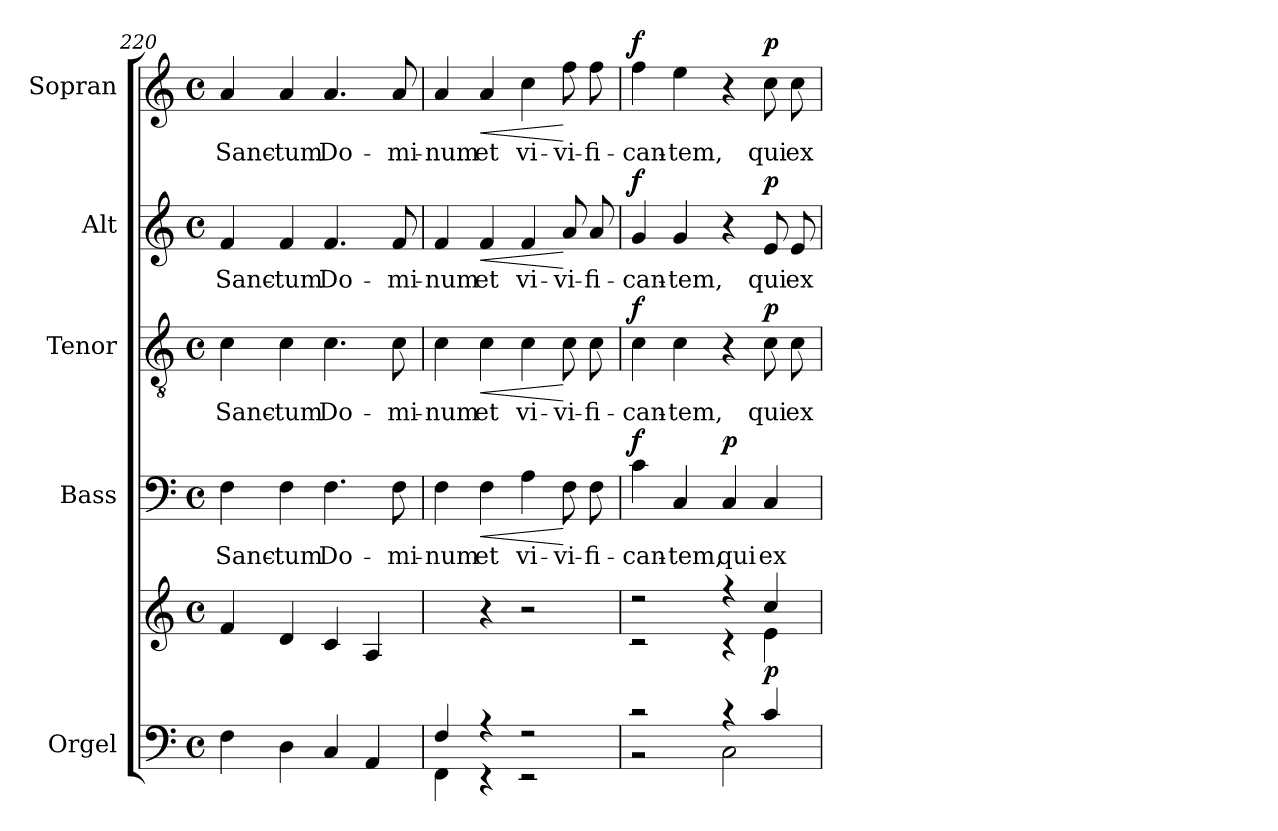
**kern	**kern	**dynam	**kern	**text	**dynam	**kern	**text	**dynam	**kern	**text	**dynam	**kern	**text	**dynam
*part5	*part5	*part5	*part4	*part4	*part4	*part3	*part3	*part3	*part2	*part2	*part2	*part1	*part1	*part1
*staff6	*staff5	*staff5/6	*staff4	*staff4	*staff4	*staff3	*staff3	*staff3	*staff2	*staff2	*staff2	*staff1	*staff1	*staff1
*I"Orgel	*	*	*I"Bass	*	*	*I"Tenor	*	*	*I"Alt	*	*	*I"Sopran	*	*
*I'Org.	*	*	*I'B.	*	*	*I'T.	*	*	*I'A.	*	*	*I'S.	*	*
*clefF4	*clefG2	*	*clefF4	*	*	*clefGv2	*	*	*clefG2	*	*	*clefG2	*	*
*k[]	*k[]	*	*k[]	*	*	*k[]	*	*	*k[]	*	*	*k[]	*	*
*C:	*C:	*	*C:	*	*	*C:	*	*	*C:	*	*	*C:	*	*
*M4/4	*M4/4	*	*M4/4	*	*	*M4/4	*	*	*M4/4	*	*	*M4/4	*	*
*met(c)	*met(c)	*	*met(c)	*	*	*met(c)	*	*	*met(c)	*	*	*met(c)	*	*
=220	=220	=220	=220	=220	=220	=220	=220	=220	=220	=220	=220	=220	=220	=220
!	!	!	!	!LO:LY:b	!	!	!LO:LY:b	!	!	!LO:LY:b	!	!	!LO:LY:b	!
4F\	4f/	.	4F\	Sanc-	.	4c\	Sanc-	.	4f/	Sanc-	.	4a/	Sanc-	.
!	!	!	!	!LO:LY:b	!	!	!LO:LY:b	!	!	!LO:LY:b	!	!	!LO:LY:b	!
4D\	4d/	.	4F\	-tum	.	4c\	-tum	.	4f/	-tum	.	4a/	-tum	.
!	!	!	!	!LO:LY:b	!	!	!LO:LY:b	!	!	!LO:LY:b	!	!	!LO:LY:b	!
4C/	4c/	.	4.F\	Do-	.	4.c\	Do-	.	4.f/	Do-	.	4.a/	Do-	.
4AA/	4A/	.	.	.	.	.	.	.	.	.	.	.	.	.
!	!	!	!	!LO:LY:b	!	!	!LO:LY:b	!	!	!LO:LY:b	!	!	!LO:LY:b	!
.	.	.	8F\	-mi-	.	8c\	-mi-	.	8f/	-mi-	.	8a/	-mi-	.
=221	=221	=221	=221	=221	=221	=221	=221	=221	=221	=221	=221	=221	=221	=221
*^	*	*	*	*	*	*	*	*	*	*	*	*	*	*
!	!	!	!	!	!LO:LY:b	!	!	!LO:LY:b	!	!	!LO:LY:b	!	!	!LO:LY:b	!
4F/	4FF\	4ryy	.	4F\	-num	.	4c\	-num	.	4f/	-num	.	4a/	-num	.
!	!	!	!	!	!LO:LY:b	!LO:HP:b	!	!LO:LY:b	!LO:HP:b	!	!LO:LY:b	!LO:HP:b	!	!LO:LY:b	!LO:HP:b
4r	4r	4r	.	4F\	et	<	4c\	et	<	4f/	et	<	4a/	et	<
!	!	!	!	!	!LO:LY:b	!	!	!LO:LY:b	!	!	!LO:LY:b	!	!	!LO:LY:b	!
2r	2r	2r	.	4A\	vi-	.	4c\	vi-	.	4f/	vi-	.	4cc\	vi-	.
!	!	!	!	!	!LO:LY:b	!	!	!LO:LY:b	!	!	!LO:LY:b	!	!	!LO:LY:b	!
.	.	.	.	8F\	-vi-	[	8c\	-vi-	[	8a/	-vi-	[	8ff\	-vi-	[
!	!	!	!	!	!LO:LY:b	!	!	!LO:LY:b	!	!	!LO:LY:b	!	!	!LO:LY:b	!
.	.	.	.	8F\	-fi-	.	8c\	-fi-	.	8a/	-fi-	.	8ff\	-fi-	.
!!LO:LB:g=z
=222	=222	=222	=222	=222	=222	=222	=222	=222	=222	=222	=222	=222	=222	=222	=222
*	*	*^	*	*	*	*	*	*	*	*	*	*	*	*	*
!	!	!	!	!	!	!LO:LY:b	!LO:DY:a	!	!LO:LY:b	!LO:DY:a	!	!LO:LY:b	!LO:DY:a	!	!LO:LY:b	!LO:DY:a
2r	2r	2r	2r	.	4c\	-can-	f	4c\	-can-	f	4g/	-can-	f	4ff\	-can-	f
!	!	!	!	!	!	!LO:LY:b	!	!	!LO:LY:b	!	!	!LO:LY:b	!	!	!LO:LY:b	!
.	.	.	.	.	4C/	-tem,	.	4c\	-tem,	.	4g/	-tem,	.	4ee\	-tem,	.
!	!	!	!	!	!	!LO:LY:b	!LO:DY:a	!	!	!	!	!	!	!	!	!
4rc	2C\	4r	4r	.	4C/	qui	p	4r	.	.	4r	.	.	4r	.	.
!	!	!	!	!LO:DY:b	!	!LO:LY:b	!	!	!LO:LY:b	!LO:DY:a	!	!LO:LY:b	!LO:DY:a	!	!LO:LY:b	!LO:DY:a
4c/	.	4cc/	4e\	p	4C/	ex	.	8c\	qui	p	8e/	qui	p	8cc\	qui	p
!	!	!	!	!	!	!	!	!	!LO:LY:b	!	!	!LO:LY:b	!	!	!LO:LY:b	!
.	.	.	.	.	.	.	.	8c\	ex	.	8e/	ex	.	8cc\	ex	.
*v	*v	*	*	*	*	*	*	*	*	*	*	*	*	*	*	*
*	*v	*v	*	*	*	*	*	*	*	*	*	*	*	*	*
=	=	=	=	=	=	=	=	=	=	=	=	=	=	=
*-	*-	*-	*-	*-	*-	*-	*-	*-	*-	*-	*-	*-	*-	*-
